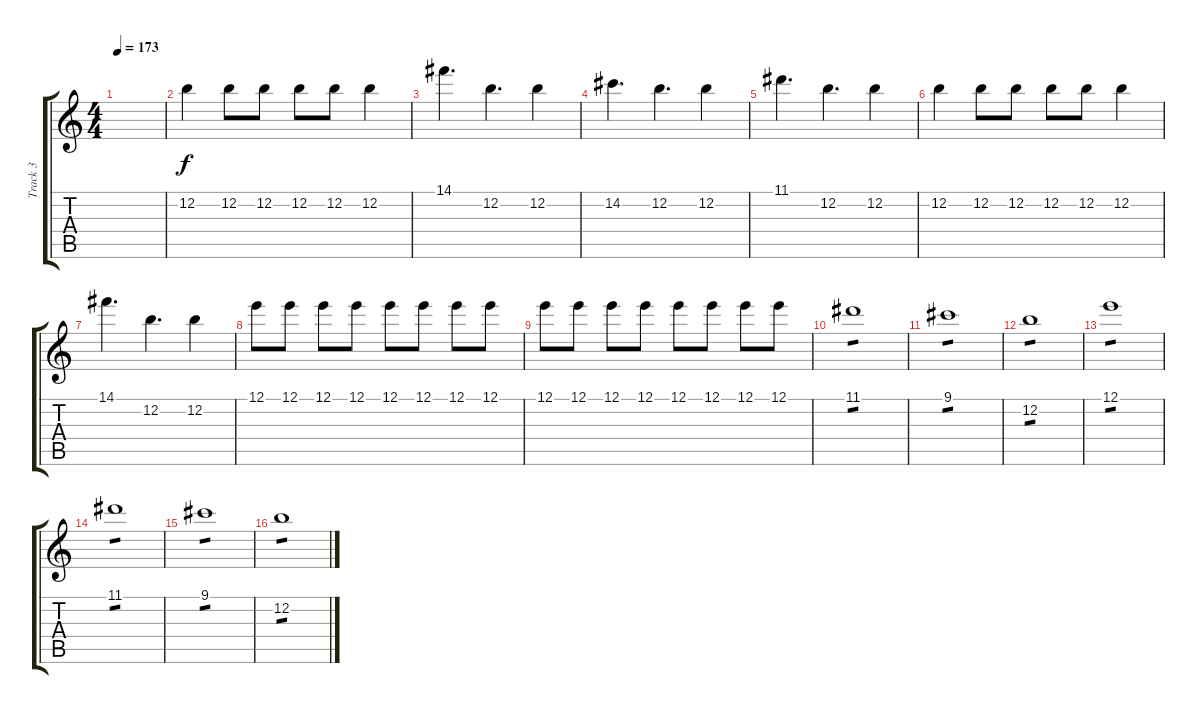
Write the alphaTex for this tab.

\track ("Track 3" "Track 3") {instrument distortionguitar}
\staff {score tabs}
\tuning (E4 B3 G3 D3 A2 E2) {hide}
\ts (4 4)
\tempo 173
\clef g2
\ks c
|
12.2.4 12.2.8 12.2.8 12.2.8 12.2.8 12.2.4 |
14.1.4{d} 12.2.4{d} 12.2.4 |
14.2.4{d} 12.2.4{d} 12.2.4 |
11.1.4{d} 12.2.4{d} 12.2.4 |
12.2.4 12.2.8 12.2.8 12.2.8 12.2.8 12.2.4 |
14.1.4{d} 12.2.4{d} 12.2.4 |
12.1.8 12.1.8 12.1.8 12.1.8 12.1.8 12.1.8 12.1.8 12.1.8 |
12.1.8 12.1.8 12.1.8 12.1.8 12.1.8 12.1.8 12.1.8 12.1.8 |
11.1.1{tp 1} |
9.1.1{tp 1} |
12.2.1{tp 1} |
12.1.1{tp 1} |
11.1.1{tp 1} |
9.1.1{tp 1} |
12.2.1{tp 1}
